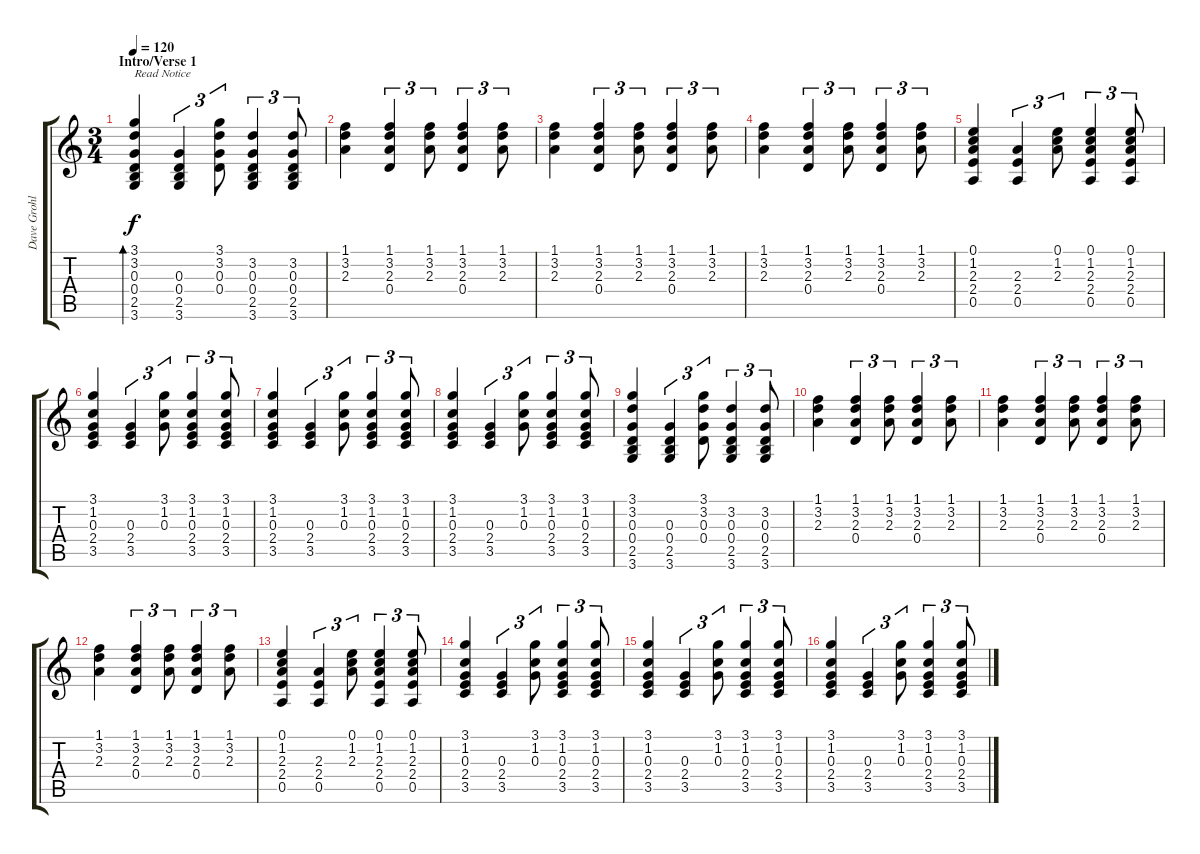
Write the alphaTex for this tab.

\track ("Dave Grohl" "Dave Grohl") {instrument acousticguitarsteel}
\staff {score tabs}
\tuning (E4 B3 G3 D3 A2 E2) {hide}
\ts (3 4)
\section ("" "Intro/Verse 1")
\tempo 120
\clef g2
\ks c
(3.1 3.2 0.3 0.4 2.5 3.6).4{bd 240 txt "Read Notice" dy f instrument acousticguitarsteel} (0.3 0.4 2.5 3.6).4{tu (3 2)} (3.1 3.2 0.3 0.4).8{tu (3 2)} (3.2 0.3 0.4 2.5 3.6).4{tu (3 2)} (3.2 0.3 0.4 2.5 3.6).8{tu (3 2)} |
(1.1 3.2 2.3).4 (1.1 3.2 2.3 0.4).4{tu (3 2)} (1.1 3.2 2.3).8{tu (3 2)} (1.1 3.2 2.3 0.4).4{tu (3 2)} (1.1 3.2 2.3).8{tu (3 2)} |
(1.1 3.2 2.3).4 (1.1 3.2 2.3 0.4).4{tu (3 2)} (1.1 3.2 2.3).8{tu (3 2)} (1.1 3.2 2.3 0.4).4{tu (3 2)} (1.1 3.2 2.3).8{tu (3 2)} |
(1.1 3.2 2.3).4 (1.1 3.2 2.3 0.4).4{tu (3 2)} (1.1 3.2 2.3).8{tu (3 2)} (1.1 3.2 2.3 0.4).4{tu (3 2)} (1.1 3.2 2.3).8{tu (3 2)} |
(0.1 1.2 2.3 2.4 0.5).4 (2.3 2.4 0.5).4{tu (3 2)} (0.1 1.2 2.3).8{tu (3 2)} (0.1 1.2 2.3 2.4 0.5).4{tu (3 2)} (0.1 1.2 2.3 2.4 0.5).8{tu (3 2)} |
(3.1 1.2 0.3 2.4 3.5).4 (0.3 2.4 3.5).4{tu (3 2)} (3.1 1.2 0.3).8{tu (3 2)} (3.1 1.2 0.3 2.4 3.5).4{tu (3 2)} (3.1 1.2 0.3 2.4 3.5).8{tu (3 2)} |
(3.1 1.2 0.3 2.4 3.5).4 (0.3 2.4 3.5).4{tu (3 2)} (3.1 1.2 0.3).8{tu (3 2)} (3.1 1.2 0.3 2.4 3.5).4{tu (3 2)} (3.1 1.2 0.3 2.4 3.5).8{tu (3 2)} |
(3.1 1.2 0.3 2.4 3.5).4 (0.3 2.4 3.5).4{tu (3 2)} (3.1 1.2 0.3).8{tu (3 2)} (3.1 1.2 0.3 2.4 3.5).4{tu (3 2)} (3.1 1.2 0.3 2.4 3.5).8{tu (3 2)} |
(3.1 3.2 0.3 0.4 2.5 3.6).4 (0.3 0.4 2.5 3.6).4{tu (3 2)} (3.1 3.2 0.3 0.4).8{tu (3 2)} (3.2 0.3 0.4 2.5 3.6).4{tu (3 2)} (3.2 0.3 0.4 2.5 3.6).8{tu (3 2)} |
(1.1 3.2 2.3).4 (1.1 3.2 2.3 0.4).4{tu (3 2)} (1.1 3.2 2.3).8{tu (3 2)} (1.1 3.2 2.3 0.4).4{tu (3 2)} (1.1 3.2 2.3).8{tu (3 2)} |
(1.1 3.2 2.3).4 (1.1 3.2 2.3 0.4).4{tu (3 2)} (1.1 3.2 2.3).8{tu (3 2)} (1.1 3.2 2.3 0.4).4{tu (3 2)} (1.1 3.2 2.3).8{tu (3 2)} |
(1.1 3.2 2.3).4 (1.1 3.2 2.3 0.4).4{tu (3 2)} (1.1 3.2 2.3).8{tu (3 2)} (1.1 3.2 2.3 0.4).4{tu (3 2)} (1.1 3.2 2.3).8{tu (3 2)} |
(0.1 1.2 2.3 2.4 0.5).4 (2.3 2.4 0.5).4{tu (3 2)} (0.1 1.2 2.3).8{tu (3 2)} (0.1 1.2 2.3 2.4 0.5).4{tu (3 2)} (0.1 1.2 2.3 2.4 0.5).8{tu (3 2)} |
(3.1 1.2 0.3 2.4 3.5).4 (0.3 2.4 3.5).4{tu (3 2)} (3.1 1.2 0.3).8{tu (3 2)} (3.1 1.2 0.3 2.4 3.5).4{tu (3 2)} (3.1 1.2 0.3 2.4 3.5).8{tu (3 2)} |
(3.1 1.2 0.3 2.4 3.5).4 (0.3 2.4 3.5).4{tu (3 2)} (3.1 1.2 0.3).8{tu (3 2)} (3.1 1.2 0.3 2.4 3.5).4{tu (3 2)} (3.1 1.2 0.3 2.4 3.5).8{tu (3 2)} |
(3.1 1.2 0.3 2.4 3.5).4 (0.3 2.4 3.5).4{tu (3 2)} (3.1 1.2 0.3).8{tu (3 2)} (3.1 1.2 0.3 2.4 3.5).4{tu (3 2)} (3.1 1.2 0.3 2.4 3.5).8{tu (3 2)}
